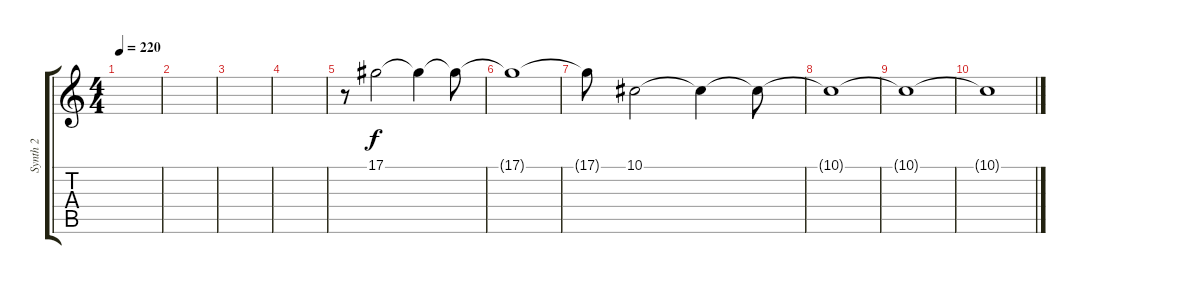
\track ("Synth 2" "Synth 2") {instrument stringensemble1}
\staff {score tabs}
\tuning (Eb4 Bb3 Gb3 Db3 Ab2 Eb2) {hide}
\ts (4 4)
\tempo 220
\clef g2
\ks c
|
|
|
|
r.8 17.1.2{volume 10} 17.1{t}.4 17.1{t}.8 |
17.1{t}.1 |
17.1{t}.8 10.1.2 10.1{t}.4 10.1{t}.8 |
10.1{t}.1 |
10.1{t}.1 |
10.1{t}.1
